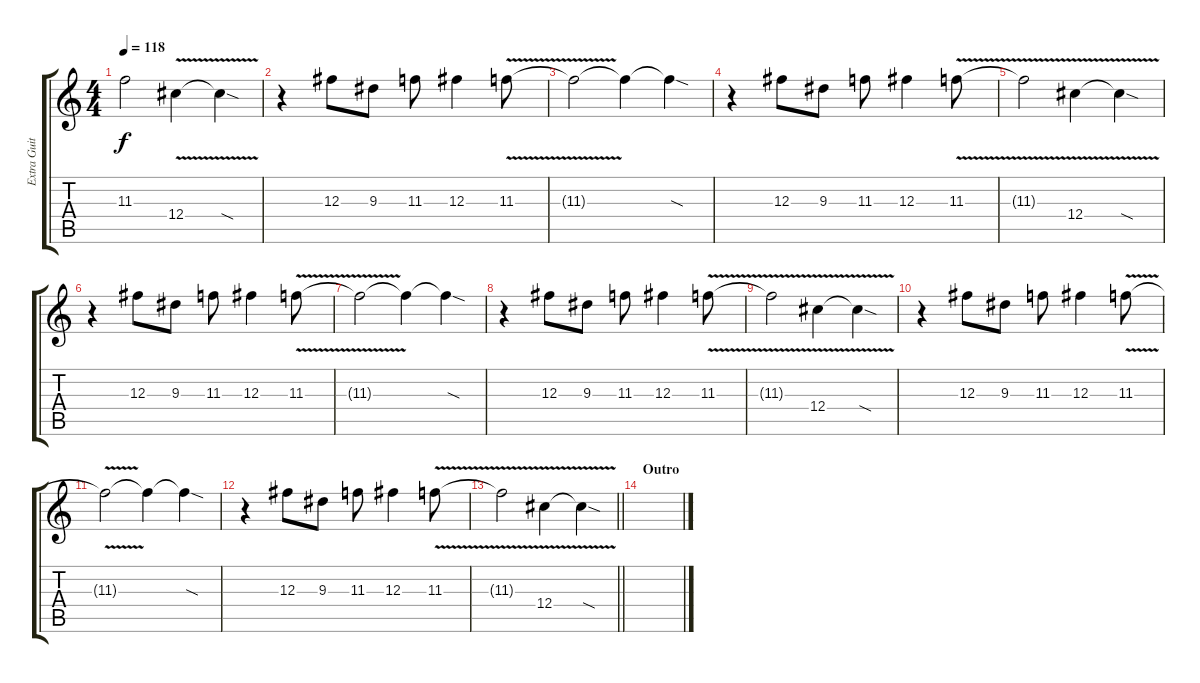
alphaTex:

\track ("Extra Guitar 1" "Extra Guit") {instrument distortionguitar bank 111}
\staff {score tabs}
\tuning (Eb4 Bb3 Gb3 Db3 Ab2 Db2) {hide}
\ts (4 4)
\tempo 118
\clef g2
\ks c
11.3{t}.2{dy f} 12.4{v}.4 12.4{sod t}.4 |
r.4 12.3.8 9.3.8 11.3.8 12.3.4 11.3{v}.8 |
11.3{t}.2 11.3{t}.4 11.3{sod t}.4 |
r.4 12.3.8 9.3.8 11.3.8 12.3.4 11.3{v}.8 |
11.3{t}.2 12.4{v}.4 12.4{sod t}.4 |
r.4 12.3.8 9.3.8 11.3.8 12.3.4 11.3{v}.8 |
11.3{t}.2 11.3{t}.4 11.3{sod t}.4 |
r.4 12.3.8 9.3.8 11.3.8 12.3.4 11.3{v}.8 |
11.3{t}.2 12.4{v}.4 12.4{sod t}.4 |
r.4 12.3.8 9.3.8 11.3.8 12.3.4 11.3{v}.8 |
11.3{t}.2 11.3{t}.4 11.3{sod t}.4 |
r.4 12.3.8 9.3.8 11.3.8 12.3.4 11.3{v}.8 |
\barLineRight lightlight
11.3{t}.2 12.4{v}.4 12.4{sod t}.4 |
\section ("" "Outro")
